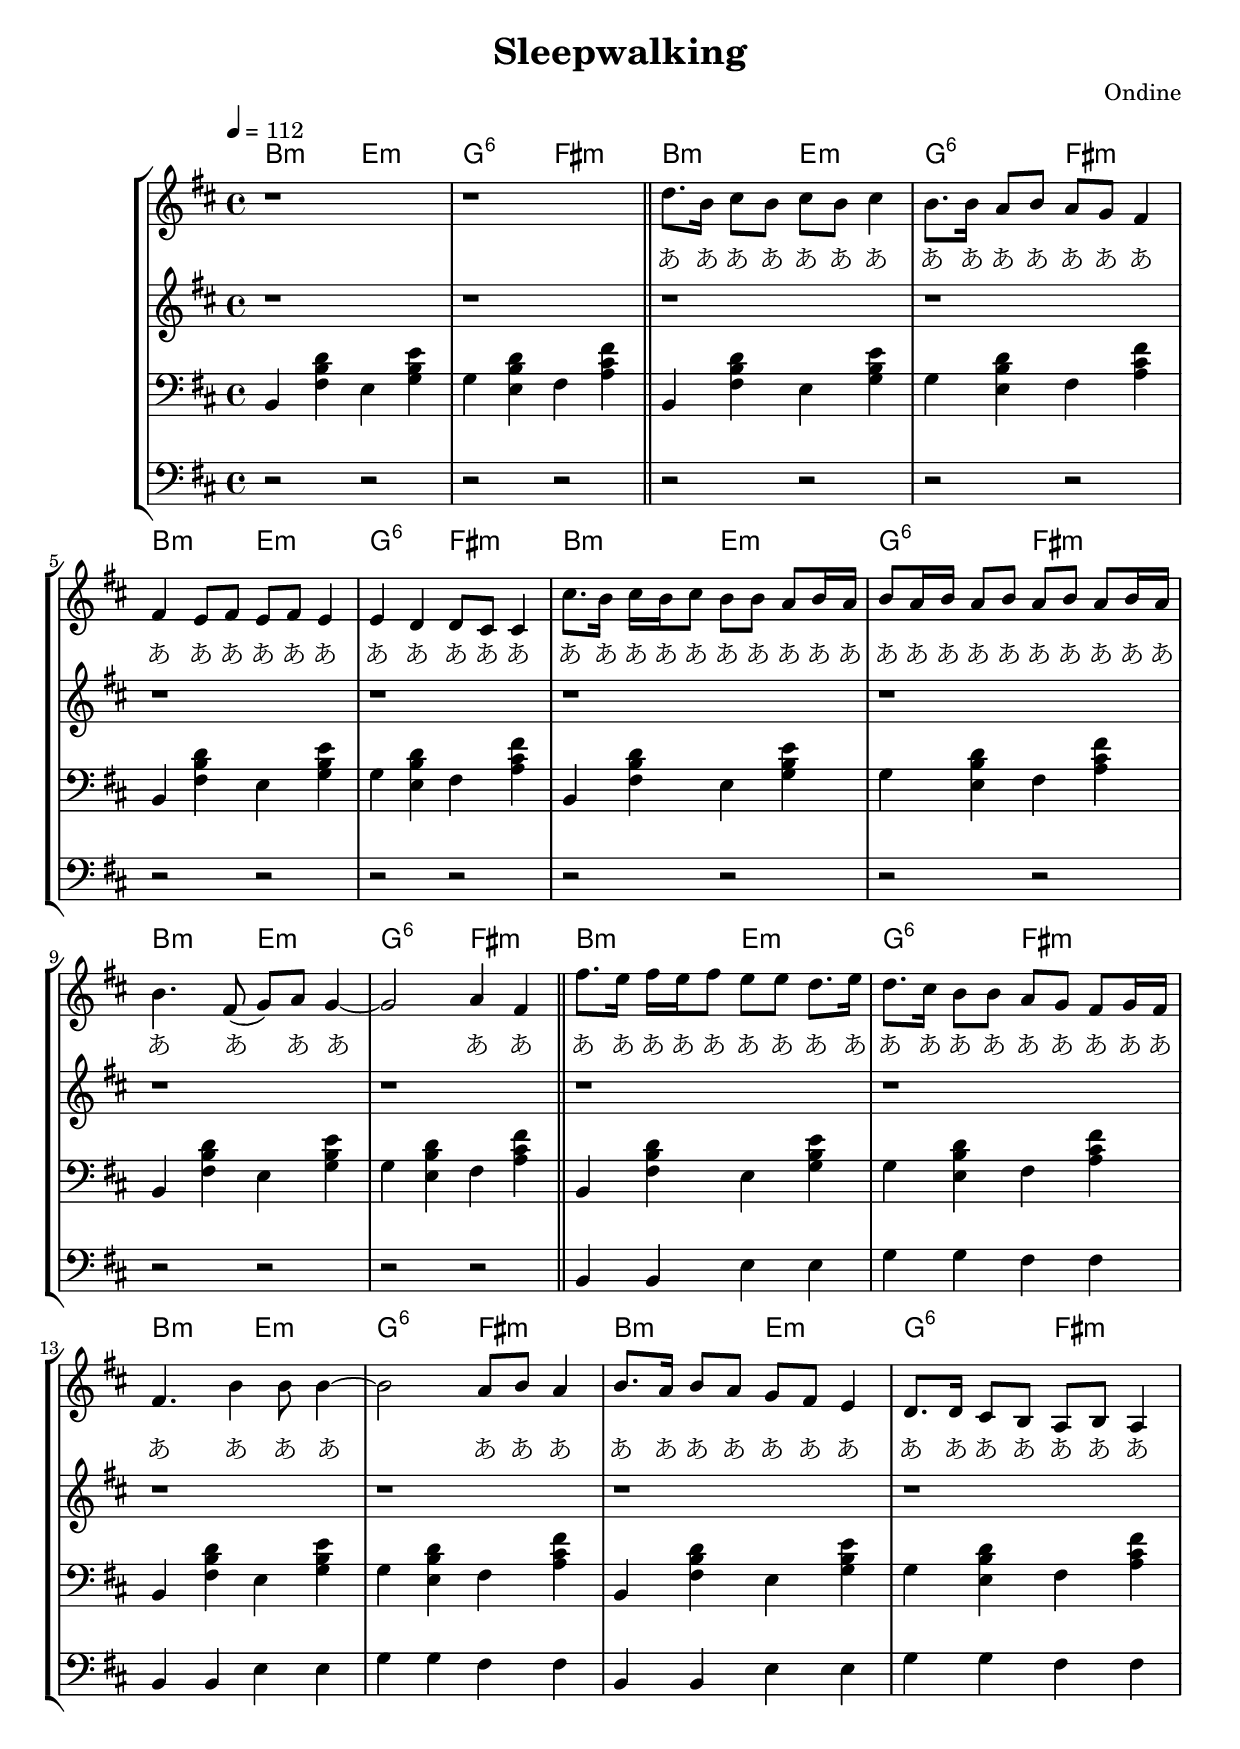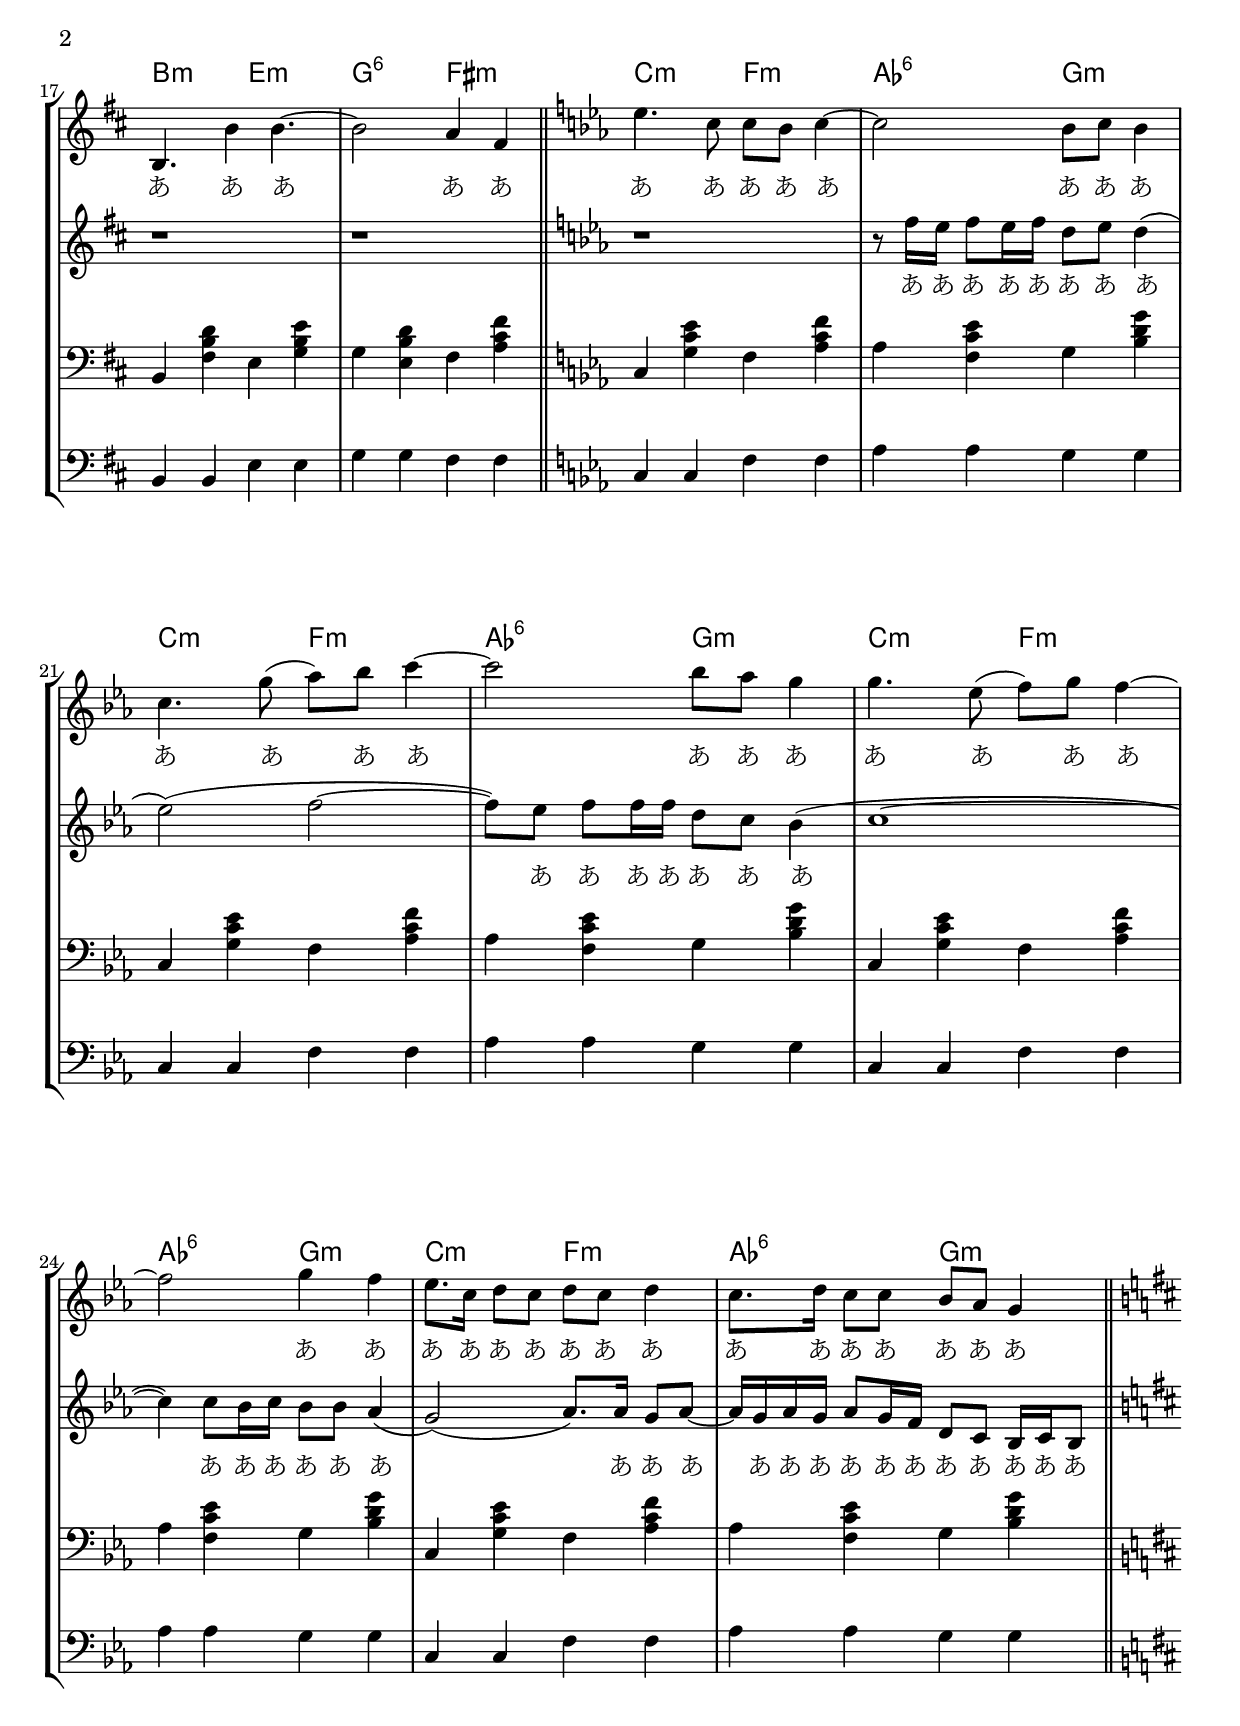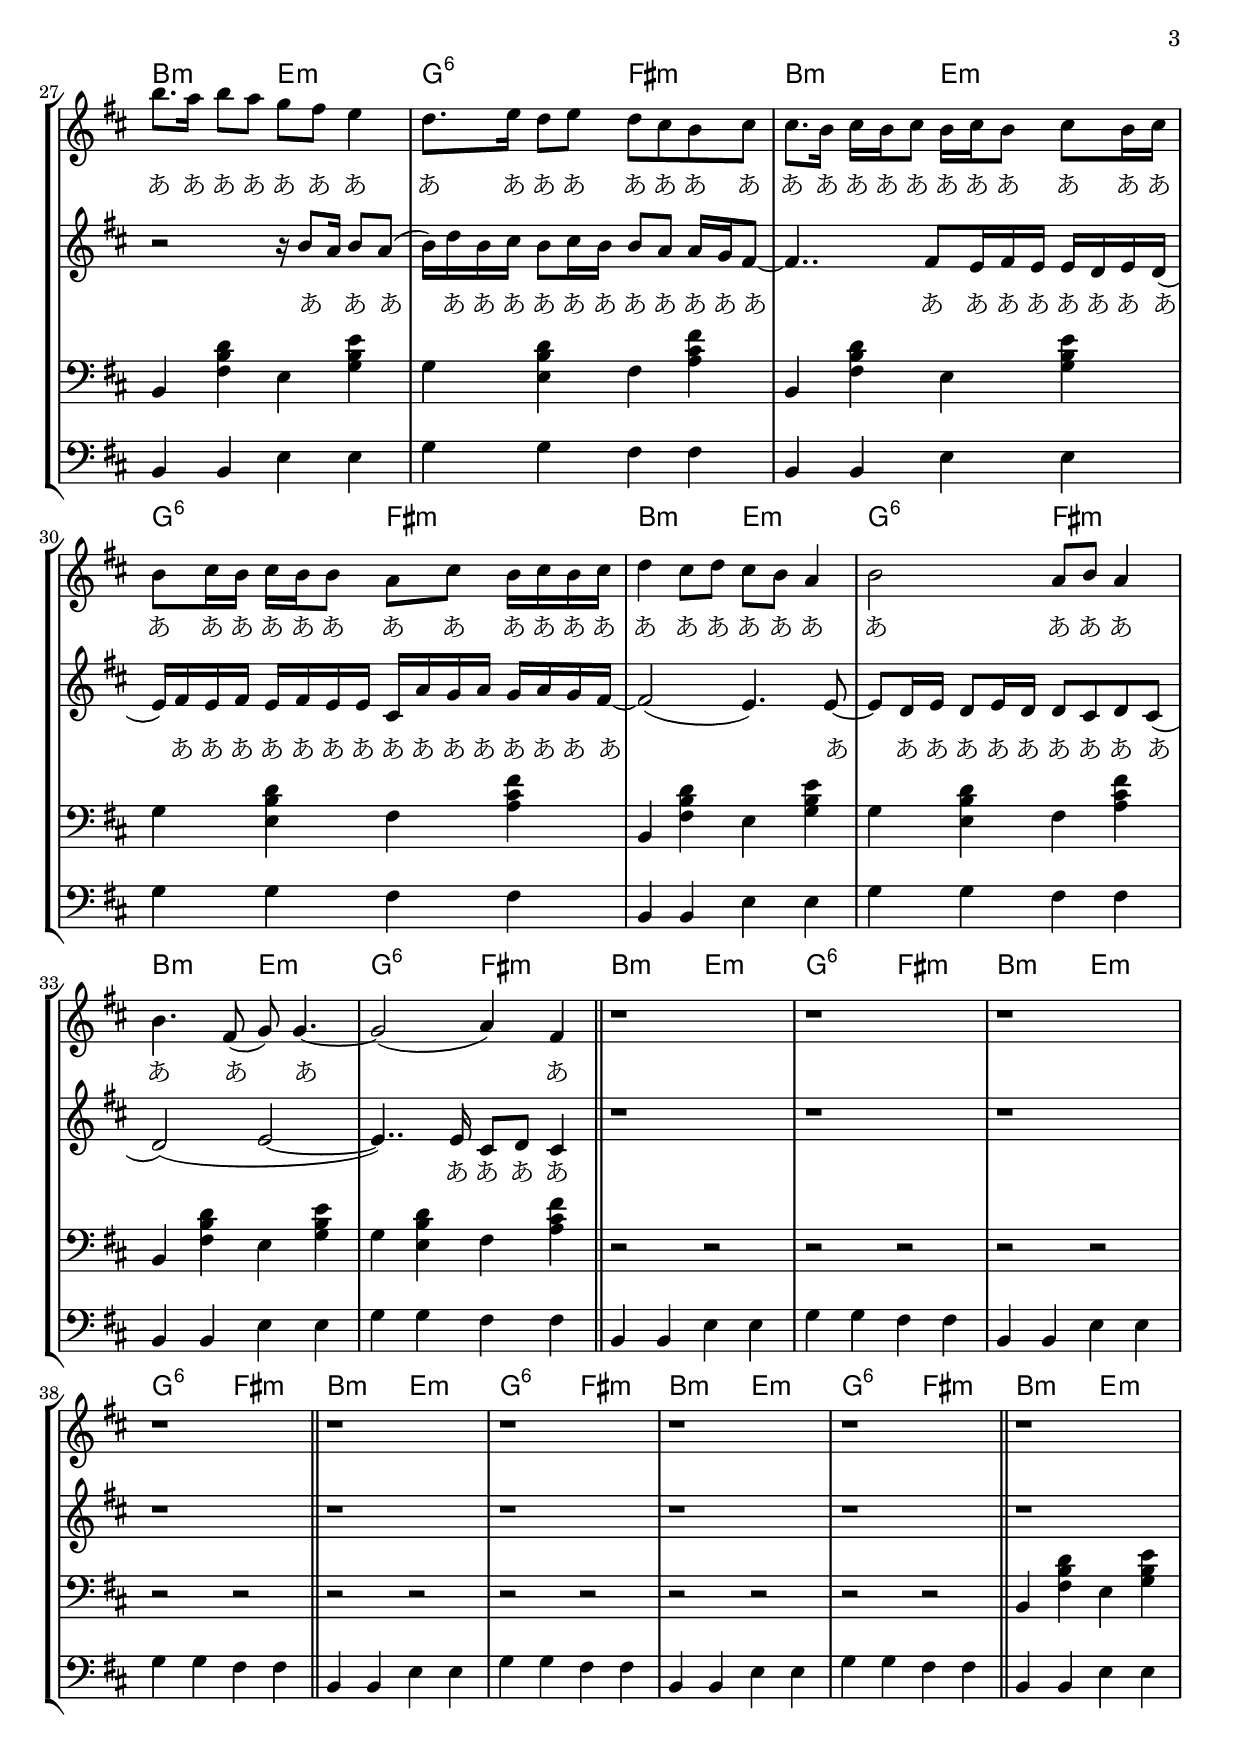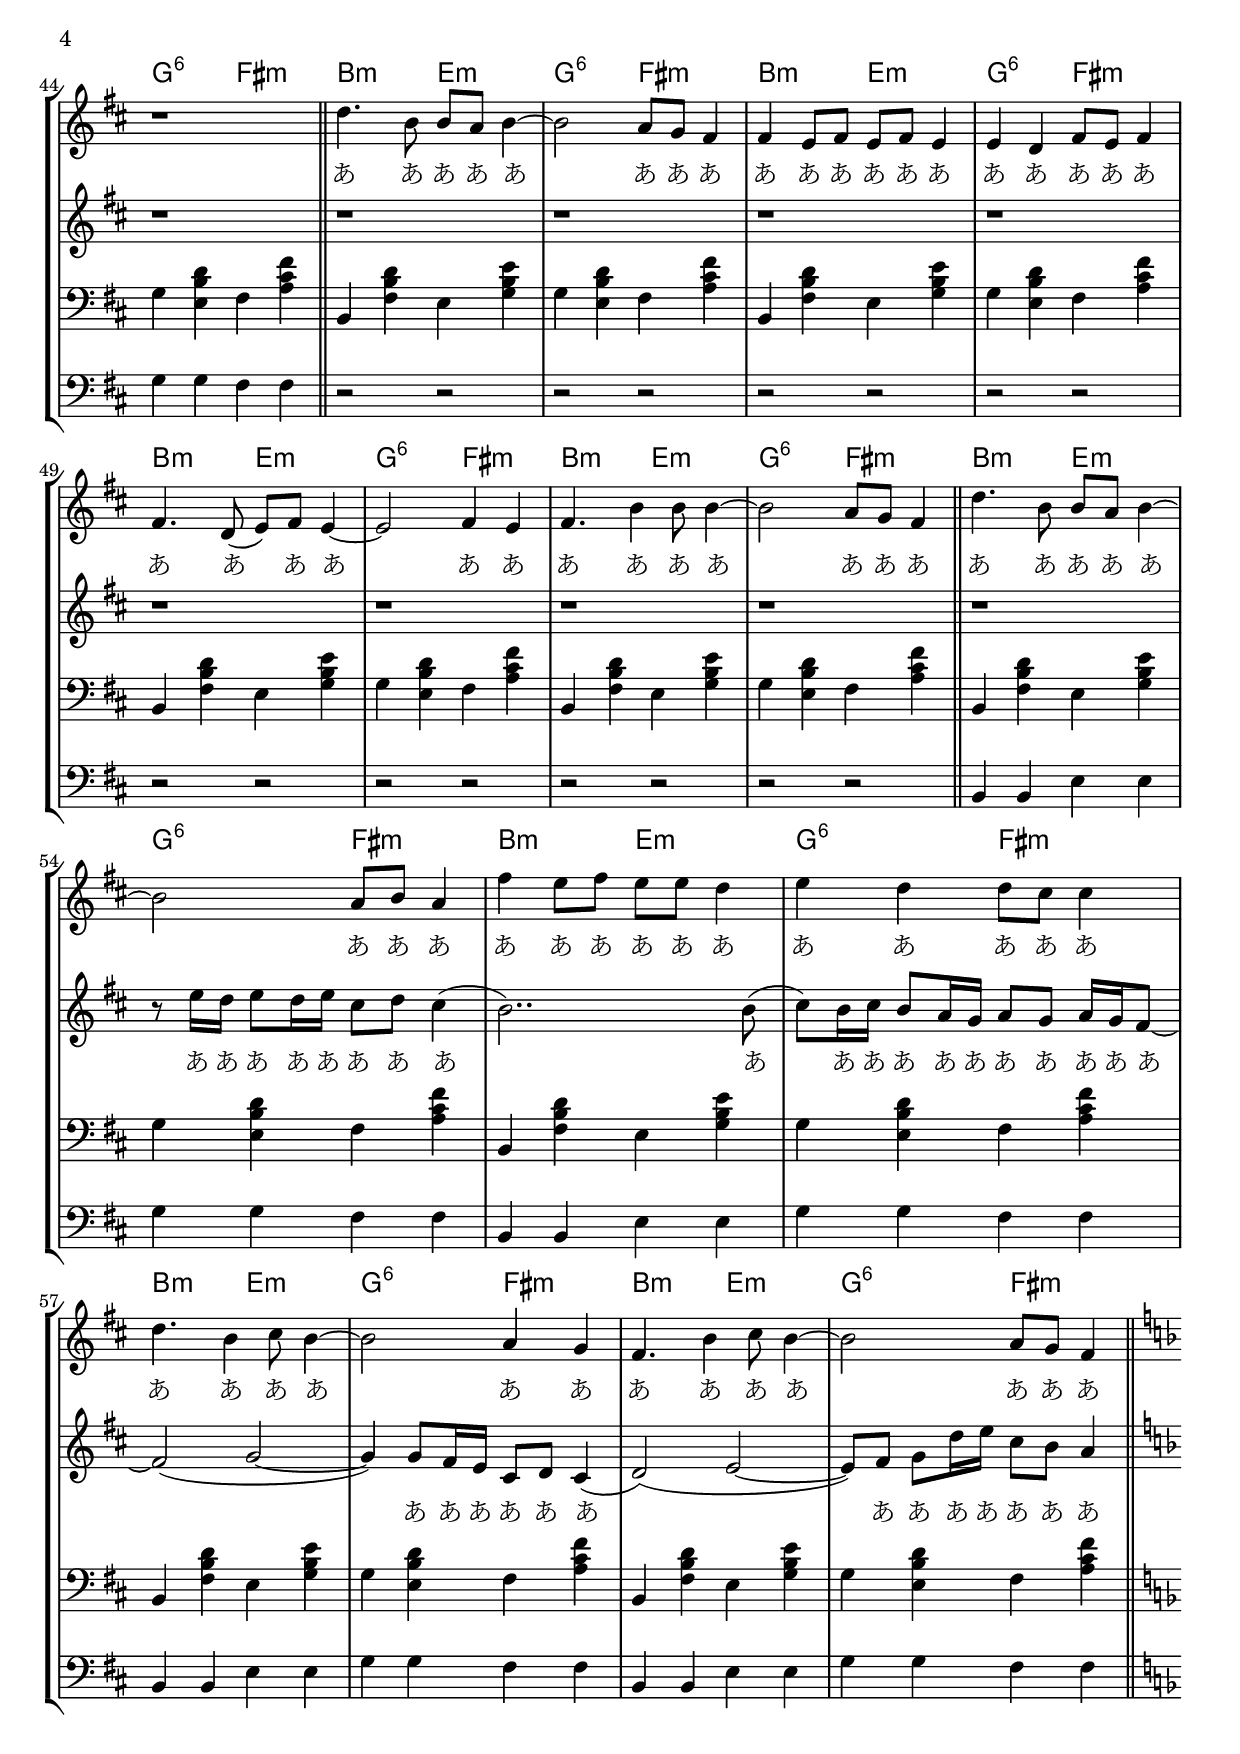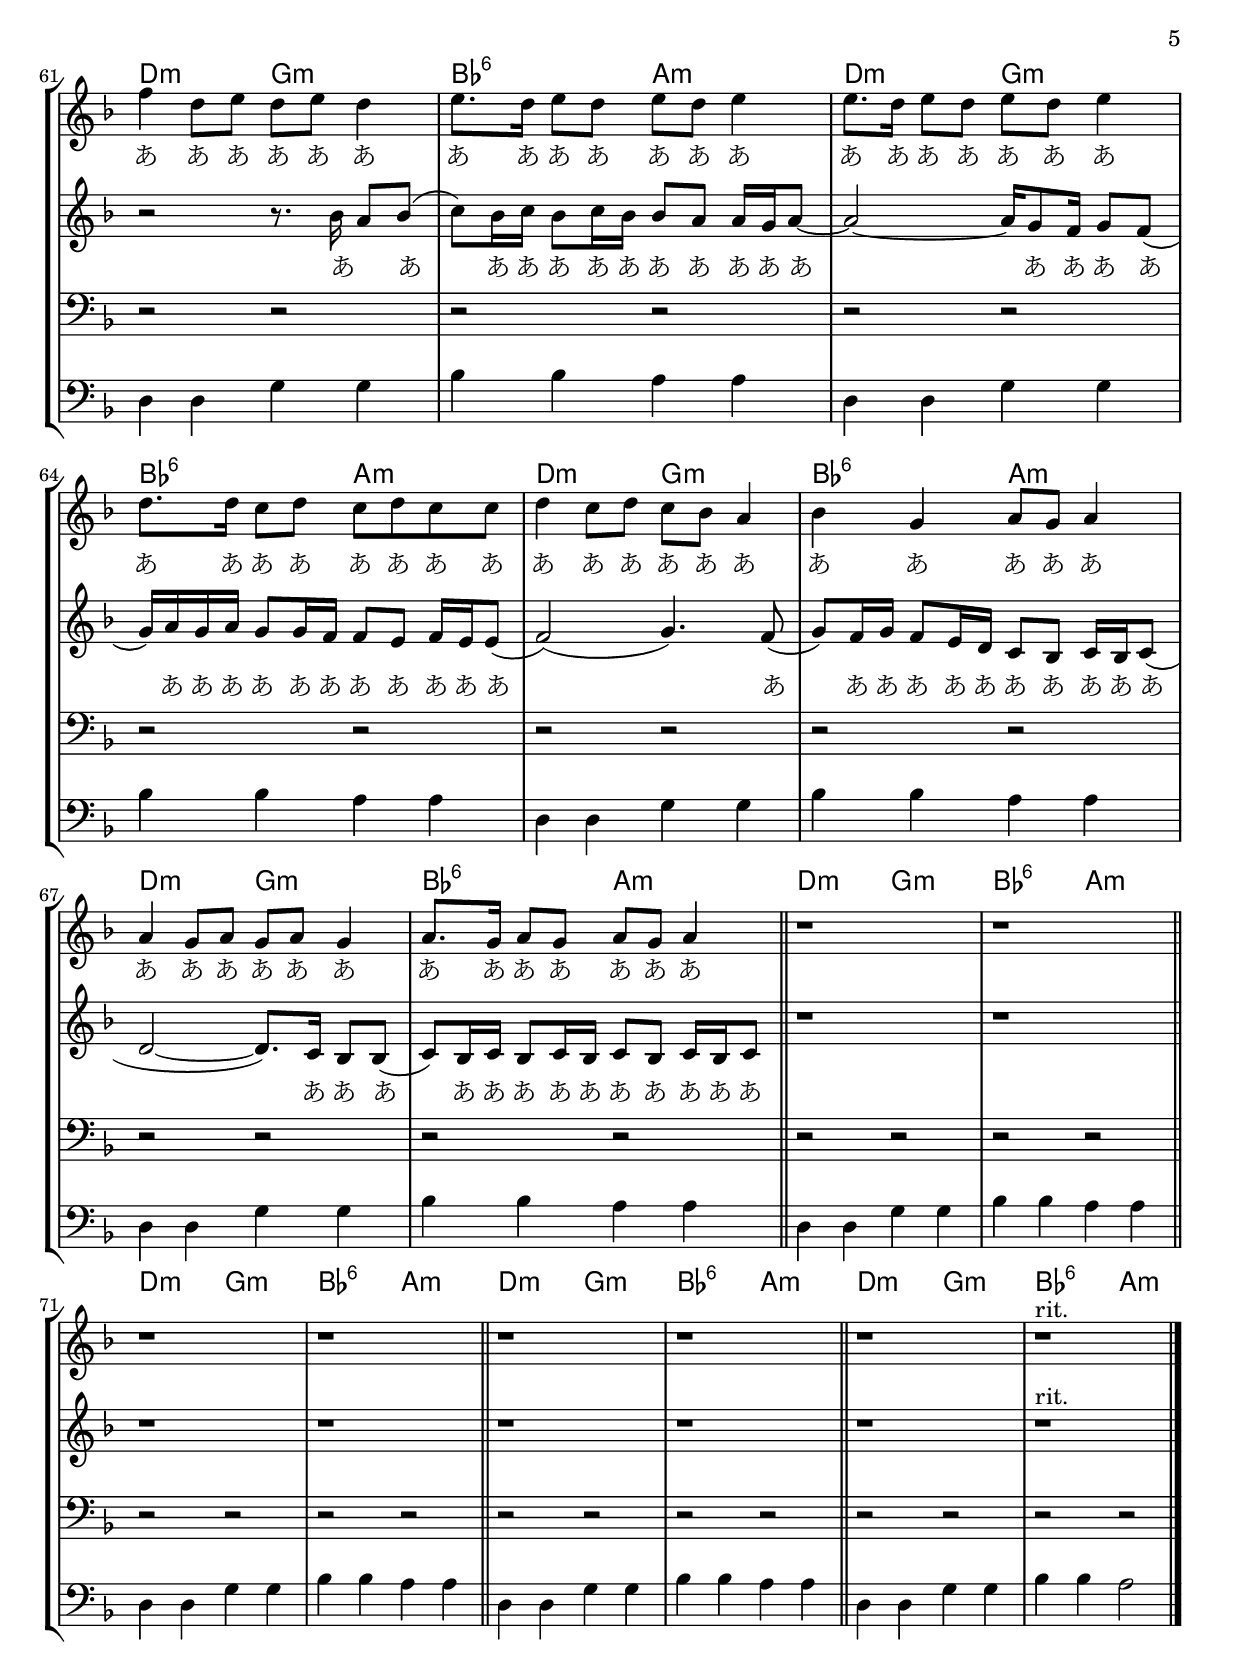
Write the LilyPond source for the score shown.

\version "2.12.1"

\header {
	title = \markup {Sleepwalking}
	composer = \markup \center-column {Ondine}
}

harmony = \chordmode {
	b2:m e:m g:6 fis:m 

	b:m e:m g:6 fis:m b:m e:m g:6 fis:m b:m e:m g:6 fis:m b:m e:m g:6 fis:m 

	b:m e:m g:6 fis:m b:m e:m g:6 fis:m b:m e:m g:6 fis:m b:m e:m g:6 fis:m 

	c:m f:m as:6 g:m c:m f:m as:6 g:m c:m f:m as:6 g:m c:m f:m as:6 g:m 

	b:m e:m g:6 fis:m b:m e:m g:6 fis:m b:m e:m g:6 fis:m b:m e:m g:6 fis:m 

	b:m e:m g:6 fis:m b:m e:m g:6 fis:m 

	b:m e:m g:6 fis:m b:m e:m g:6 fis:m 

	b:m e:m g:6 fis:m 

	b:m e:m g:6 fis:m b:m e:m g:6 fis:m b:m e:m g:6 fis:m b:m e:m g:6 fis:m 

	b:m e:m g:6 fis:m b:m e:m g:6 fis:m b:m e:m g:6 fis:m b:m e:m g:6 fis:m 

	d:m g:m bes:6 a:m d:m g:m bes:6 a:m d:m g:m bes:6 a:m d:m g:m bes:6 a:m 

	d:m g:m bes:6 a:m 

	d:m g:m bes:6 a:m 

	d:m g:m bes:6 a:m 

	d:m g:m bes:6 a:m 
}

melody = {
	\key d \major
	\tempo 4 = 112
	r1 | r1   
	\set Staff.midiInstrument = #"Electric Guitar (jazz)"
	d''8.  b'16  cis''8  b'8  cis''8  b'8  cis''4 
	b'8.  b'16  a'8  b'8  a'8  g'8  fis'4 
	fis'4  e'8  fis'8  e'8  fis'8  e'4 
	e'4  d'4  d'8  cis'8  cis'4 
	cis''8.  b'16  cis''16  b'16  cis''8  b'8  b'8  a'8  b'16  a'16 
	b'8  a'16  b'16  a'8  b'8  a'8  b'8  a'8  b'16  a'16 
	b'4.  fis'8  (g'8)  a'8  g'4~ 
	g'2  a'4  fis'4
	\set Staff.midiInstrument = #"Electric Guitar (jazz)"
	fis''8.  e''16  fis''16  e''16  fis''8  e''8  e''8  d''8.  e''16 
	d''8.  cis''16  b'8  b'8  a'8  g'8  fis'8  g'16  fis'16 
	fis'4.  b'4  b'8  b'4~ 
	b'2  a'8  b'8  a'4 
	b'8.  a'16  b'8  a'8  g'8  fis'8  e'4 
	d'8.  d'16  cis'8  b8  a8  b8  a4 
	b4.  b'4  b'4.~ 
	b'2  a'4  fis'4
	\set Staff.midiInstrument = #"Electric Guitar (jazz)"
		\key es \major
es''4.  c''8  c''8  bes'8  c''4~ 
	c''2  bes'8  c''8  bes'4 
	c''4.  g''8  (as''8)  bes''8  c'''4~ 
	c'''2  bes''8  as''8  g''4 
	g''4.  es''8  (f''8)  g''8  f''4~ 
	f''2  g''4  f''4 
	es''8.  c''16  d''8  c''8  d''8  c''8  d''4 
	c''8.  d''16  c''8  c''8  bes'8  as'8  g'4
	\set Staff.midiInstrument = #"Electric Guitar (jazz)"
		\key d \major
b''8.  a''16  b''8  a''8  g''8  fis''8  e''4 
	d''8.  e''16  d''8  e''8  d''8  cis''8  b'8  cis''8 
	cis''8.  b'16  cis''16  b'16  cis''8  b'16  cis''16  b'8  cis''8  b'16  cis''16 
	b'8  cis''16  b'16  cis''16  b'16  b'8  a'8  cis''8  b'16  cis''16  b'16  cis''16 
	d''4  cis''8  d''8  cis''8  b'8  a'4 
	b'2  a'8  b'8  a'4 
	b'4.  fis'8  (g'8)  g'4.~ 
	g'2  (a'4)  fis'4
	r1 | r1 | r1 | r1   
	r1 | r1 | r1 | r1   
	r1 | r1   
	\set Staff.midiInstrument = #"Rock Organ"
	d''4.  b'8  b'8  a'8  b'4~ 
	b'2  a'8  g'8  fis'4 
	fis'4  e'8  fis'8  e'8  fis'8  e'4 
	e'4  d'4  fis'8  e'8  fis'4 
	fis'4.  d'8  (e'8)  fis'8  e'4~ 
	e'2  fis'4  e'4 
	fis'4.  b'4  b'8  b'4~ 
	b'2  a'8  g'8  fis'4
	\set Staff.midiInstrument = #"Rock Organ"
	d''4.  b'8  b'8  a'8  b'4~ 
	b'2  a'8  b'8  a'4 
	fis''4  e''8  fis''8  e''8  e''8  d''4 
	e''4  d''4  d''8  cis''8  cis''4 
	d''4.  b'4  cis''8  b'4~ 
	b'2  a'4  g'4 
	fis'4.  b'4  cis''8  b'4~ 
	b'2  a'8  g'8  fis'4
	\set Staff.midiInstrument = #"Rock Organ"
		\key f \major
f''4  d''8  e''8  d''8  e''8  d''4 
	e''8.  d''16  e''8  d''8  e''8  d''8  e''4 
	e''8.  d''16  e''8  d''8  e''8  d''8  e''4 
	d''8.  d''16  c''8  d''8  c''8  d''8  c''8  c''8 
	d''4  c''8  d''8  c''8  bes'8  a'4 
	bes'4  g'4  a'8  g'8  a'4 
	a'4  g'8  a'8  g'8  a'8  g'4 
	a'8.  g'16  a'8  g'8  a'8  g'8  a'4
	r1 | r1   
	r1 | r1   
	r1 | r1   
	r1 | r1^"rit." \bar "|."
}

words = \lyricmode {
	
	あ  あ  あ  あ  あ  あ  あ  あ  あ  あ  あ  あ  あ  あ  あ  あ  あ  あ  あ  あ  あ  あ  あ  あ  あ  あ  あ  あ  あ  あ  あ  あ  あ  あ  あ  あ  あ  あ  あ  あ  あ  あ  あ  あ  あ  あ  あ  あ  あ  あ  あ  
	あ  あ  あ  あ  あ  あ  あ  あ  あ  あ  あ  あ  あ  あ  あ  あ  あ  あ  あ  あ  あ  あ  あ  あ  あ  あ  あ  あ  あ  あ  あ  あ  あ  あ  あ  あ  あ  あ  あ  あ  あ  あ  あ  あ  
	あ  あ  あ  あ  あ  あ  あ  あ  あ  あ  あ  あ  あ  あ  あ  あ  あ  あ  あ  あ  あ  あ  あ  あ  あ  あ  あ  あ  あ  あ  あ  あ  あ  あ  あ  
	あ  あ  あ  あ  あ  あ  あ  あ  あ  あ  あ  あ  あ  あ  あ  あ  あ  あ  あ  あ  あ  あ  あ  あ  あ  あ  あ  あ  あ  あ  あ  あ  あ  あ  あ  あ  あ  あ  あ  あ  あ  あ  あ  あ  あ  あ  あ  あ  あ  あ  あ  あ  
	
	
	
	あ  あ  あ  あ  あ  あ  あ  あ  あ  あ  あ  あ  あ  あ  あ  あ  あ  あ  あ  あ  あ  あ  あ  あ  あ  あ  あ  あ  あ  あ  あ  あ  
	あ  あ  あ  あ  あ  あ  あ  あ  あ  あ  あ  あ  あ  あ  あ  あ  あ  あ  あ  あ  あ  あ  あ  あ  あ  あ  あ  あ  あ  あ  あ  あ  
	あ  あ  あ  あ  あ  あ  あ  あ  あ  あ  あ  あ  あ  あ  あ  あ  あ  あ  あ  あ  あ  あ  あ  あ  あ  あ  あ  あ  あ  あ  あ  あ  あ  あ  あ  あ  あ  あ  あ  あ  あ  あ  あ  あ  あ  あ  あ  あ  あ  あ  あ  あ  
	
	
	
	
}

secondmelody = {
	\key d \major
	\tempo 4 = 112
	r1 | r1   
	r1 | r1 | r1 | r1 | r1 | r1 | r1 | r1   
	r1 | r1 | r1 | r1 | r1 | r1 | r1 | r1   
	\set Staff.midiInstrument = #"Rock Organ"
		\key es \major
r1
r8 f''16  es''16  f''8  es''16  f''16  d''8  es''8  d''4 
	(es''2)  (f''2~ 
	f''8)  es''8  f''8  f''16  f''16  d''8  c''8  bes'4 
	(c''1~ 
	c''4)  c''8  bes'16  c''16  bes'8  bes'8  as'4 
	(g'2)  (as'8.)  as'16  g'8  as'8~ 
	as'16  g'16  as'16  g'16  as'8  g'16  f'16  d'8  c'8  bes16  c'16  bes8
	\set Staff.midiInstrument = #"Rock Organ"
		\key d \major
r2~r16 b'8  a'16  b'8  a'8 
	(b'16)  d''16  b'16  cis''16  b'8  cis''16  b'16  b'8  a'8  a'16  g'16  fis'8~ 
	fis'4..  fis'8  e'16  fis'16  e'16  e'16  d'16  e'16  d'16 
	(e'16)  fis'16  e'16  fis'16  e'16  fis'16  e'16  e'16  cis'16  a'16  g'16  a'16  g'16  a'16  g'16  fis'16~ 
	fis'2  (e'4.)  e'8~ 
	e'8  d'16  e'16  d'8  e'16  d'16  d'8  cis'8  d'8  cis'8 
	(d'2)  (e'2~ 
	e'4..)  e'16  cis'8  d'8  cis'4
	r1 | r1 | r1 | r1   
	r1 | r1 | r1 | r1   
	r1 | r1   
	r1 | r1 | r1 | r1 | r1 | r1 | r1 | r1   
	\set Staff.midiInstrument = #"Electric Guitar (jazz)"
	r1
r8 e''16  d''16  e''8  d''16  e''16  cis''8  d''8  cis''4 
	(b'2..)  b'8 
	(cis''8)  b'16  cis''16  b'8  a'16  g'16  a'8  g'8  a'16  g'16  fis'8~ 
	fis'2  (g'2~ 
	g'4)  g'8  fis'16  e'16  cis'8  d'8  cis'4 
	(d'2)  (e'2~ 
	e'8)  fis'8  g'8  d''16  e''16  cis''8  b'8  a'4
	\set Staff.midiInstrument = #"Electric Guitar (jazz)"
		\key f \major
r2~r8. bes'16  a'8  bes'8 
	(c''8)  bes'16  c''16  bes'8  c''16  bes'16  bes'8  a'8  a'16  g'16  a'8~ 
	a'2~a'16  g'8  f'16  g'8  f'8 
	(g'16)  a'16  g'16  a'16  g'8  g'16  f'16  f'8  e'8  f'16  e'16  e'8 
	(f'2)  (g'4.)  f'8 
	(g'8)  f'16  g'16  f'8  e'16  d'16  c'8  bes8  c'16  bes16  c'8 
	(d'2~d'8.)  c'16  bes8  bes8 
	(c'8)  bes16  c'16  bes8  c'16  bes16  c'8  bes8  c'16  bes16  c'8
	r1 | r1   
	r1 | r1   
	r1 | r1   
	r1 | r1^"rit." \bar "|."
}

secondwords = \lyricmode {
	
	
	
	あ  あ  あ  あ  あ  あ  あ  あ  あ  あ  あ  あ  あ  あ  あ  あ  あ  あ  あ  あ  あ  あ  あ  あ  あ  あ  あ  あ  あ  あ  あ  あ  あ  あ  あ  
	あ  あ  あ  あ  あ  あ  あ  あ  あ  あ  あ  あ  あ  あ  あ  あ  あ  あ  あ  あ  あ  あ  あ  あ  あ  あ  あ  あ  あ  あ  あ  あ  あ  あ  あ  あ  あ  あ  あ  あ  あ  あ  あ  あ  あ  あ  あ  あ  あ  あ  あ  あ  
	
	
	
	
	あ  あ  あ  あ  あ  あ  あ  あ  あ  あ  あ  あ  あ  あ  あ  あ  あ  あ  あ  あ  あ  あ  あ  あ  あ  あ  あ  あ  あ  あ  あ  あ  
	あ  あ  あ  あ  あ  あ  あ  あ  あ  あ  あ  あ  あ  あ  あ  あ  あ  あ  あ  あ  あ  あ  あ  あ  あ  あ  あ  あ  あ  あ  あ  あ  あ  あ  あ  あ  あ  あ  あ  あ  あ  あ  あ  あ  あ  あ  あ  あ  あ  あ  あ  あ  
	
	
	
	
}

tempochange = {
	\tempo 4 = 112
	r1 | r1 \bar "||"
	\tempo 4 = 112
	r1 | r1 | r1 | r1 | r1 | r1 | r1 | r1 \bar "||"
	\tempo 4 = 112
	r1 | r1 | r1 | r1 | r1 | r1 | r1 | r1 \bar "||"
	\tempo 4 = 112
	r1 | r1 | r1 | r1 | r1 | r1 | r1 | r1 \bar "||"
	\tempo 4 = 112
	r1 | r1 | r1 | r1 | r1 | r1 | r1 | r1 \bar "||"
	\tempo 4 = 112
	r1 | r1 | r1 | r1 \bar "||"
	\tempo 4 = 112
	r1 | r1 | r1 | r1 \bar "||"
	\tempo 4 = 112
	r1 | r1 \bar "||"
	\tempo 4 = 112
	r1 | r1 | r1 | r1 | r1 | r1 | r1 | r1 \bar "||"
	\tempo 4 = 112
	r1 | r1 | r1 | r1 | r1 | r1 | r1 | r1 \bar "||"
	\tempo 4 = 112
	r1 | r1 | r1 | r1 | r1 | r1 | r1 | r1 \bar "||"
	\tempo 4 = 112
	r1 | r1 \bar "||"
	\tempo 4 = 112
	r1 | r1 \bar "||"
	\tempo 4 = 112
	r1 | r1 \bar "||"
	\tempo 4 = 112
	r1 | \tempo 4 = 84 r2 \tempo 4 = 74 r2 \bar "|."
}

mainacc = {
	\clef bass
	\set Staff.midiInstrument = #"Steel Drums"
	\key d \major
	\tempo 4 = 112
	b,4 <fis b d'>4
	e4 <g b e'>4
	g4 <e b d'>4
	fis4 <a cis' fis'>4
	\bar "||"

	\set Staff.midiInstrument = #"Steel Drums"
	b,4 <fis b d'>4
	e4 <g b e'>4
	g4 <e b d'>4
	fis4 <a cis' fis'>4
	b,4 <fis b d'>4
	e4 <g b e'>4
	g4 <e b d'>4
	fis4 <a cis' fis'>4
	b,4 <fis b d'>4
	e4 <g b e'>4
	g4 <e b d'>4
	fis4 <a cis' fis'>4
	b,4 <fis b d'>4
	e4 <g b e'>4
	g4 <e b d'>4
	fis4 <a cis' fis'>4
	\bar "||"

	\set Staff.midiInstrument = #"Steel Drums"
	b,4 <fis b d'>4
	e4 <g b e'>4
	g4 <e b d'>4
	fis4 <a cis' fis'>4
	b,4 <fis b d'>4
	e4 <g b e'>4
	g4 <e b d'>4
	fis4 <a cis' fis'>4
	b,4 <fis b d'>4
	e4 <g b e'>4
	g4 <e b d'>4
	fis4 <a cis' fis'>4
	b,4 <fis b d'>4
	e4 <g b e'>4
	g4 <e b d'>4
	fis4 <a cis' fis'>4
	\bar "||"

	\set Staff.midiInstrument = #"Taiko Drum"
	\key es \major
	c4 <g c' es'>4
	f4 <as c' f'>4
	as4 <f c' es'>4
	g4 <bes d' g'>4
	c4 <g c' es'>4
	f4 <as c' f'>4
	as4 <f c' es'>4
	g4 <bes d' g'>4
	c4 <g c' es'>4
	f4 <as c' f'>4
	as4 <f c' es'>4
	g4 <bes d' g'>4
	c4 <g c' es'>4
	f4 <as c' f'>4
	as4 <f c' es'>4
	g4 <bes d' g'>4
	\bar "||"

	\set Staff.midiInstrument = #"Taiko Drum"
	\key d \major
	b,4 <fis b d'>4
	e4 <g b e'>4
	g4 <e b d'>4
	fis4 <a cis' fis'>4
	b,4 <fis b d'>4
	e4 <g b e'>4
	g4 <e b d'>4
	fis4 <a cis' fis'>4
	b,4 <fis b d'>4
	e4 <g b e'>4
	g4 <e b d'>4
	fis4 <a cis' fis'>4
	b,4 <fis b d'>4
	e4 <g b e'>4
	g4 <e b d'>4
	fis4 <a cis' fis'>4
	\bar "||"

	\set Staff.midiInstrument = #"Acoustic grand"
	r2
	r2
	r2
	r2
	r2
	r2
	r2
	r2
	\bar "||"

	\set Staff.midiInstrument = #"Acoustic grand"
	r2
	r2
	r2
	r2
	r2
	r2
	r2
	r2
	\bar "||"

	\set Staff.midiInstrument = #"Taiko Drum"
	b,4 <fis b d'>4
	e4 <g b e'>4
	g4 <e b d'>4
	fis4 <a cis' fis'>4
	\bar "||"

	\set Staff.midiInstrument = #"Taiko Drum"
	b,4 <fis b d'>4
	e4 <g b e'>4
	g4 <e b d'>4
	fis4 <a cis' fis'>4
	b,4 <fis b d'>4
	e4 <g b e'>4
	g4 <e b d'>4
	fis4 <a cis' fis'>4
	b,4 <fis b d'>4
	e4 <g b e'>4
	g4 <e b d'>4
	fis4 <a cis' fis'>4
	b,4 <fis b d'>4
	e4 <g b e'>4
	g4 <e b d'>4
	fis4 <a cis' fis'>4
	\bar "||"

	\set Staff.midiInstrument = #"Taiko Drum"
	b,4 <fis b d'>4
	e4 <g b e'>4
	g4 <e b d'>4
	fis4 <a cis' fis'>4
	b,4 <fis b d'>4
	e4 <g b e'>4
	g4 <e b d'>4
	fis4 <a cis' fis'>4
	b,4 <fis b d'>4
	e4 <g b e'>4
	g4 <e b d'>4
	fis4 <a cis' fis'>4
	b,4 <fis b d'>4
	e4 <g b e'>4
	g4 <e b d'>4
	fis4 <a cis' fis'>4
	\bar "||"

	\set Staff.midiInstrument = #"Acoustic grand"
	\key f \major
	r2
	r2
	r2
	r2
	r2
	r2
	r2
	r2
	r2
	r2
	r2
	r2
	r2
	r2
	r2
	r2
	\bar "||"

	\set Staff.midiInstrument = #"Acoustic grand"
	r2
	r2
	r2
	r2
	\bar "||"

	\set Staff.midiInstrument = #"Acoustic grand"
	r2
	r2
	r2
	r2
	\bar "||"

	\set Staff.midiInstrument = #"Acoustic grand"
	r2
	r2
	r2
	r2
	\bar "||"

	\set Staff.midiInstrument = #"Acoustic grand"
	r2
	r2
	r2
	r2
	\bar "|."
}

subacc = {
	\clef bass
	\set Staff.midiInstrument = #"Acoustic grand"
	\key d \major
	\tempo 4 = 112
	r2
	r2
	r2
	r2
	\bar "||"

	\set Staff.midiInstrument = #"Acoustic grand"
	r2
	r2
	r2
	r2
	r2
	r2
	r2
	r2
	r2
	r2
	r2
	r2
	r2
	r2
	r2
	r2
	\bar "||"

	\set Staff.midiInstrument = #"Drawbar Organ"
	b,4 b,4
	e4 e4
	g4 g4
	fis4 fis4
	b,4 b,4
	e4 e4
	g4 g4
	fis4 fis4
	b,4 b,4
	e4 e4
	g4 g4
	fis4 fis4
	b,4 b,4
	e4 e4
	g4 g4
	fis4 fis4
	\bar "||"

	\set Staff.midiInstrument = #"Drawbar Organ"
	\key es \major
	c4 c4
	f4 f4
	as4 as4
	g4 g4
	c4 c4
	f4 f4
	as4 as4
	g4 g4
	c4 c4
	f4 f4
	as4 as4
	g4 g4
	c4 c4
	f4 f4
	as4 as4
	g4 g4
	\bar "||"

	\set Staff.midiInstrument = #"Drawbar Organ"
	\key d \major
	b,4 b,4
	e4 e4
	g4 g4
	fis4 fis4
	b,4 b,4
	e4 e4
	g4 g4
	fis4 fis4
	b,4 b,4
	e4 e4
	g4 g4
	fis4 fis4
	b,4 b,4
	e4 e4
	g4 g4
	fis4 fis4
	\bar "||"

	\set Staff.midiInstrument = #"Drawbar Organ"
	b,4 b,4
	e4 e4
	g4 g4
	fis4 fis4
	b,4 b,4
	e4 e4
	g4 g4
	fis4 fis4
	\bar "||"

	\set Staff.midiInstrument = #"Drawbar Organ"
	b,4 b,4
	e4 e4
	g4 g4
	fis4 fis4
	b,4 b,4
	e4 e4
	g4 g4
	fis4 fis4
	\bar "||"

	\set Staff.midiInstrument = #"Drawbar Organ"
	b,4 b,4
	e4 e4
	g4 g4
	fis4 fis4
	\bar "||"

	\set Staff.midiInstrument = #"Acoustic grand"
	r2
	r2
	r2
	r2
	r2
	r2
	r2
	r2
	r2
	r2
	r2
	r2
	r2
	r2
	r2
	r2
	\bar "||"

	\set Staff.midiInstrument = #"Drawbar Organ"
	b,4 b,4
	e4 e4
	g4 g4
	fis4 fis4
	b,4 b,4
	e4 e4
	g4 g4
	fis4 fis4
	b,4 b,4
	e4 e4
	g4 g4
	fis4 fis4
	b,4 b,4
	e4 e4
	g4 g4
	fis4 fis4
	\bar "||"

	\set Staff.midiInstrument = #"Drawbar Organ"
	\key f \major
	d4 d4
	g4 g4
	bes4 bes4
	a4 a4
	d4 d4
	g4 g4
	bes4 bes4
	a4 a4
	d4 d4
	g4 g4
	bes4 bes4
	a4 a4
	d4 d4
	g4 g4
	bes4 bes4
	a4 a4
	\bar "||"

	\set Staff.midiInstrument = #"Drawbar Organ"
	d4 d4
	g4 g4
	bes4 bes4
	a4 a4
	\bar "||"

	\set Staff.midiInstrument = #"Drawbar Organ"
	d4 d4
	g4 g4
	bes4 bes4
	a4 a4
	\bar "||"

	\set Staff.midiInstrument = #"Drawbar Organ"
	d4 d4
	g4 g4
	bes4 bes4
	a4 a4
	\bar "||"

	\set Staff.midiInstrument = #"Drawbar Organ"
	d4 d4
	g4 g4
	bes4 bes4
	a2
	\bar "|."
}

percA = {
	\drummode {
	r1 |r1 \bar "||"
	r1 |r1 |r1 |r1 |r1 |r1 |r1 |r1 \bar "||"
	r1 |r1 |r1 |r1 |r1 |r1 |r1 |r1 \bar "||"
	r1 |r1 |r1 |r1 |r1 |r1 |r1 |r1 \bar "||"
	r1 |r1 |r1 |r1 |r1 |r1 |r1 |r1 \bar "||"
	r1 |r1 |r1 |r1 \bar "||"
	r1 |r1 |r1 |r1 \bar "||"
	r1 |r1 \bar "||"
	r1 |r1 |r1 |r1 |r1 |r1 |r1 |r1 \bar "||"
	r1 |r1 |r1 |r1 |r1 |r1 |r1 |r1 \bar "||"
	r1 |r1 |r1 |r1 |r1 |r1 |r1 |r1 \bar "||"
	r1 |r1 \bar "||"
	r1 |r1 \bar "||"
	r1 |r1 \bar "||"
	r1 |r1 \bar "|."
	}
}

percB = {
	\drummode {
	r1 |r1 \bar "||"
	r1 |r1 |r1 |r1 |r1 |r1 |r1 |r1 \bar "||"
	r1 |r1 |r1 |r1 |r1 |r1 |r1 |r1 \bar "||"
	r1 |r1 |r1 |r1 |r1 |r1 |r1 |r1 \bar "||"
	r1 |r1 |r1 |r1 |r1 |r1 |r1 |r1 \bar "||"
	r1 |r1 |r1 |r1 \bar "||"
	r1 |r1 |r1 |r1 \bar "||"
	r1 |r1 \bar "||"
	r1 |r1 |r1 |r1 |r1 |r1 |r1 |r1 \bar "||"
	r1 |r1 |r1 |r1 |r1 |r1 |r1 |r1 \bar "||"
	r1 |r1 |r1 |r1 |r1 |r1 |r1 |r1 \bar "||"
	r1 |r1 \bar "||"
	r1 |r1 \bar "||"
	r1 |r1 \bar "||"
	r1 |r1 \bar "|."
	}
}

percC = {
	\drummode {
	r1 |r1 \bar "||"
	r1 |r1 |r1 |r1 |r1 |r1 |r1 |r1 \bar "||"
	r1 |r1 |r1 |r1 |r1 |r1 |r1 |r1 \bar "||"
	r1 |r1 |r1 |r1 |r1 |r1 |r1 |r1 \bar "||"
	r1 |r1 |r1 |r1 |r1 |r1 |r1 |r1 \bar "||"
	r1 |r1 |r1 |r1 \bar "||"
	r1 |r1 |r1 |r1 \bar "||"
	r1 |r1 \bar "||"
	r1 |r1 |r1 |r1 |r1 |r1 |r1 |r1 \bar "||"
	r1 |r1 |r1 |r1 |r1 |r1 |r1 |r1 \bar "||"
	r1 |r1 |r1 |r1 |r1 |r1 |r1 |r1 \bar "||"
	r1 |r1 \bar "||"
	r1 |r1 \bar "||"
	r1 |r1 \bar "||"
	r1 |r1 \bar "|."
	}
}

percD = {
	\drummode {
	r1 |r1 \bar "||"
	r1 |r1 |r1 |r1 |r1 |r1 |r1 |r1 \bar "||"
	r1 |r1 |r1 |r1 |r1 |r1 |r1 |r1 \bar "||"
	r1 |r1 |r1 |r1 |r1 |r1 |r1 |r1 \bar "||"
	r1 |r1 |r1 |r1 |r1 |r1 |r1 |r1 \bar "||"
	r1 |r1 |r1 |r1 \bar "||"
	r1 |r1 |r1 |r1 \bar "||"
	r1 |r1 \bar "||"
	r1 |r1 |r1 |r1 |r1 |r1 |r1 |r1 \bar "||"
	r1 |r1 |r1 |r1 |r1 |r1 |r1 |r1 \bar "||"
	r1 |r1 |r1 |r1 |r1 |r1 |r1 |r1 \bar "||"
	r1 |r1 \bar "||"
	r1 |r1 \bar "||"
	r1 |r1 \bar "||"
	r1 |r1 \bar "|."
	}
}

percE = {
	\drummode {
	r1 |r1 \bar "||"
	r1 |r1 |r1 |r1 |r1 |r1 |r1 |r1 \bar "||"
	r1 |r1 |r1 |r1 |r1 |r1 |r1 |r1 \bar "||"
	r1 |r1 |r1 |r1 |r1 |r1 |r1 |r1 \bar "||"
	r1 |r1 |r1 |r1 |r1 |r1 |r1 |r1 \bar "||"
	r1 |r1 |r1 |r1 \bar "||"
	r1 |r1 |r1 |r1 \bar "||"
	r1 |r1 \bar "||"
	r1 |r1 |r1 |r1 |r1 |r1 |r1 |r1 \bar "||"
	r1 |r1 |r1 |r1 |r1 |r1 |r1 |r1 \bar "||"
	r1 |r1 |r1 |r1 |r1 |r1 |r1 |r1 \bar "||"
	r1 |r1 \bar "||"
	r1 |r1 \bar "||"
	r1 |r1 \bar "||"
	r1 |r1 \bar "|."
	}
}

\score {
	<<
		\new StaffGroup <<
			\new ChordNames {\harmony}
			\new Voice = "melody" {\melody}
			\new Lyrics \lyricsto "melody" \words
			\new Voice = "secondmelody" {\secondmelody}
			\new Lyrics \lyricsto "secondmelody" \secondwords
			\new Staff = "mainacc" {\mainacc}
			\new Staff = "subacc" {\subacc}
		>>
	>>
	\layout { }
}
